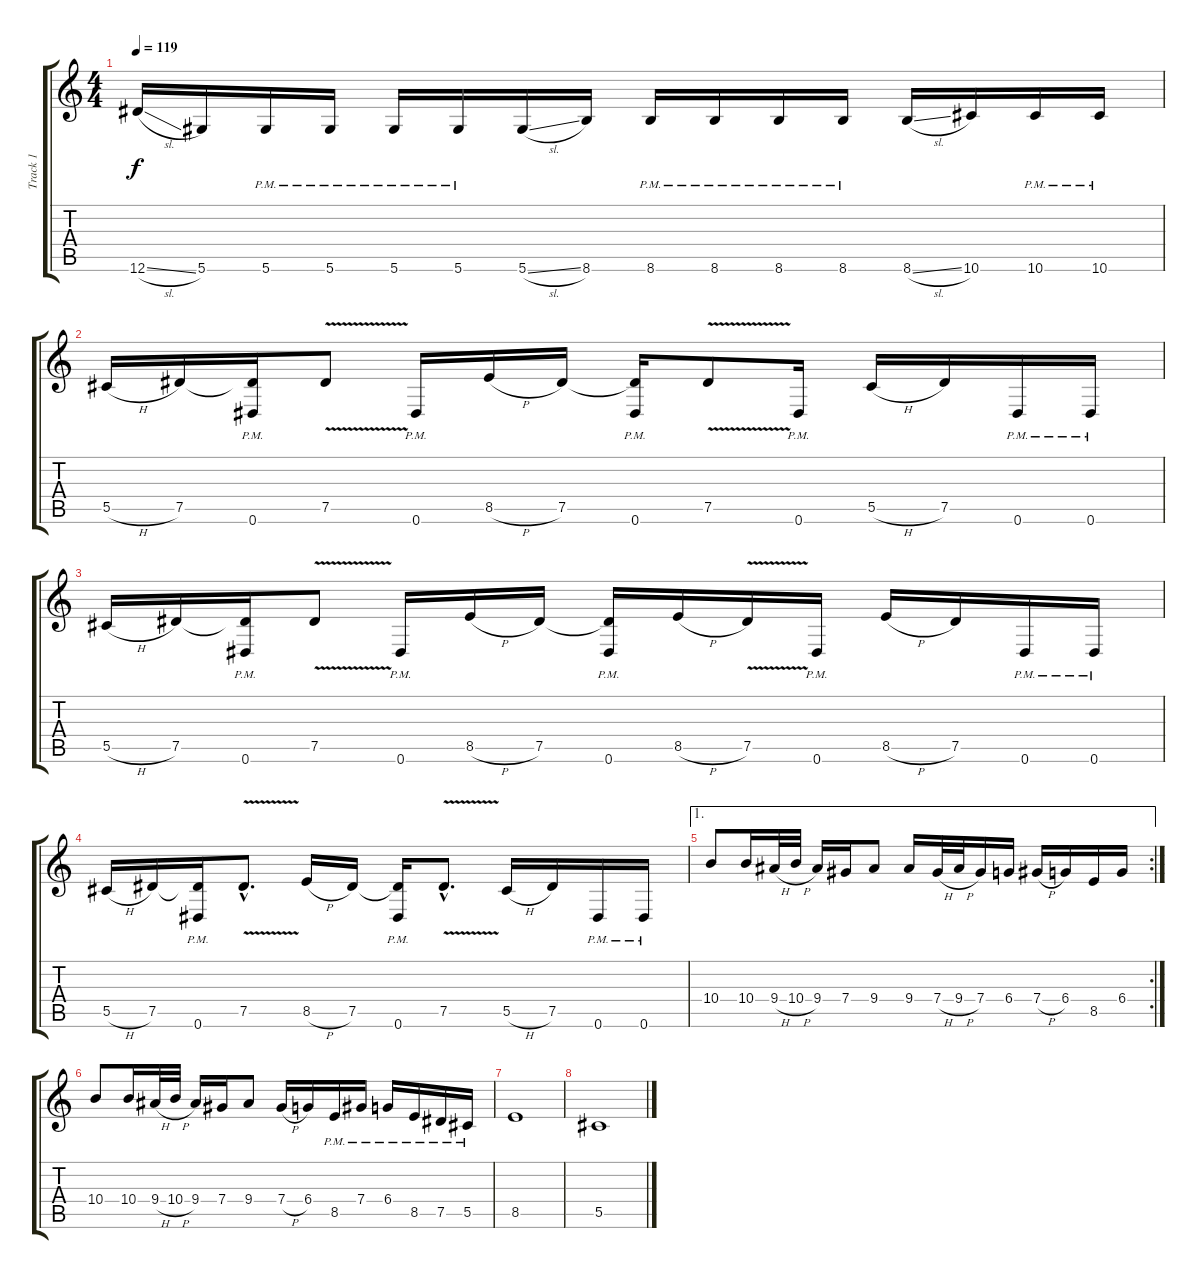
\track ("Track 1" "Track 1") {instrument overdrivenguitar}
\staff {score tabs}
\tuning (Eb4 Bb3 Gb3 Db3 Ab2 Eb2) {hide}
\ts (4 4)
\tempo 119
\clef g2
\ks c
12.6{sl}.16{dy f} 5.6.16 5.6{pm}.16 5.6{pm}.16 5.6{pm}.16 5.6{pm}.16 5.6{sl}.16 8.6.16 8.6{pm}.16 8.6{pm}.16 8.6{pm}.16 8.6{pm}.16 8.6{sl}.16 10.6.16 10.6{pm}.16 10.6{pm}.16 |
5.5{h}.16 7.5.16 (7.5{t} 0.6{pm}).16 7.5{v}.8 0.6{pm}.16 8.5{h}.16 7.5.16 (7.5{t} 0.6{pm}).16 7.5{v}.8 0.6{pm}.16 5.5{h}.16 7.5.16 0.6{pm}.16 0.6{pm}.16 |
5.5{h}.16 7.5.16 (7.5{t} 0.6{pm}).16 7.5{v}.8 0.6{pm}.16 8.5{h}.16 7.5.16 (7.5{t} 0.6{pm}).16 8.5{h}.16 7.5{v}.16 0.6{pm}.16 8.5{h}.16 7.5.16 0.6{pm}.16 0.6{pm}.16 |
5.5{h}.16 7.5.16 (7.5{t} 0.6{pm}).16 7.5{v hac}.8{d} 8.5{h}.16 7.5.16 (7.5{t} 0.6{pm}).16 7.5{v hac}.8{d} 5.5{h}.16 7.5.16 0.6{pm}.16 0.6{pm}.16 |
\ae 1
\rc 2
10.4.8 10.4.16 9.4{h}.32 10.4{h}.32 9.4.16 7.4.16 9.4.8 9.4.16 7.4{h}.32 9.4{h}.32 7.4.16 6.4.16 7.4{h}.16 6.4.16 8.5.16 6.4.16 |
10.4.8 10.4.16 9.4{h}.32 10.4{h}.32 9.4.16 7.4.16 9.4.8 7.4{h}.16 6.4.16 8.5{pm}.16 7.4{pm}.16 6.4{pm}.16 8.5{pm}.16 7.5{pm}.16 5.5{pm}.16 |
8.5.1 |
5.5.1
